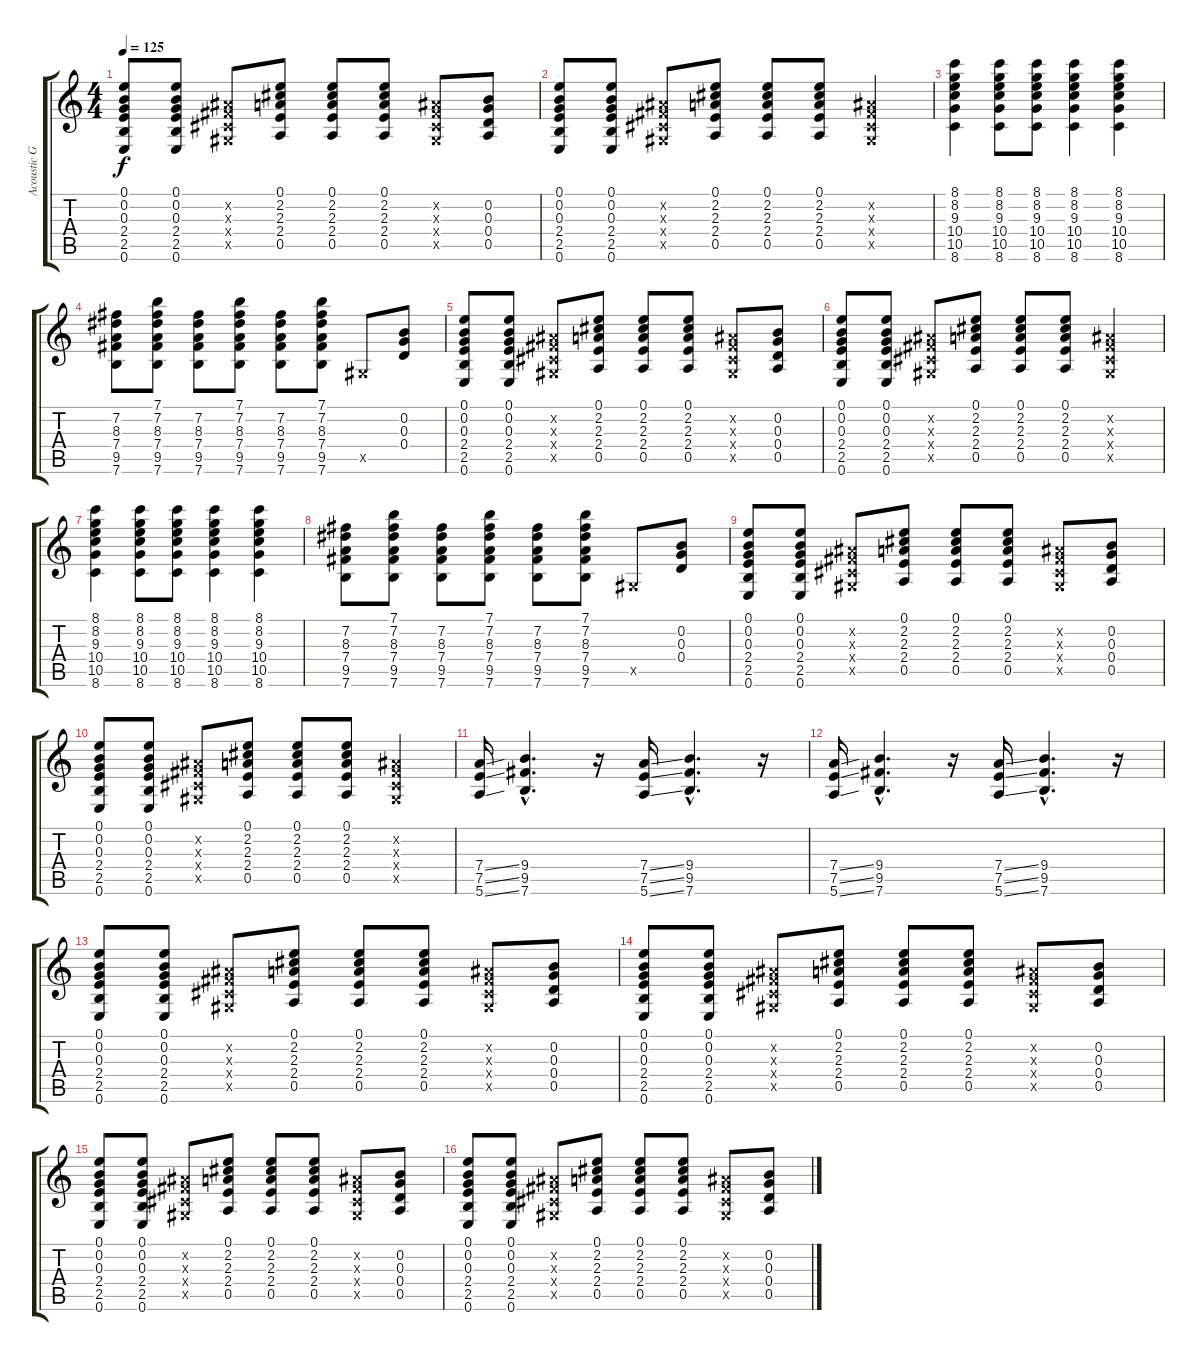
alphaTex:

\track ("Acoustic Guitar" "Acoustic G") {instrument acousticguitarsteel}
\staff {score tabs}
\tuning (E4 B3 G3 D3 A2 E2) {hide}
\ts (4 4)
\tempo 125
\clef g2
\ks c
(0.1 0.2 0.3 2.4 2.5 0.6).8{dy f} (0.1 0.2 0.3 2.4 2.5 0.6).8 (-1.2{x} -1.3{x} -1.4{x} -1.5{x}).8 (0.1 2.2 2.3 2.4 0.5).8 (0.1 2.2 2.3 2.4 0.5).8 (0.1 2.2 2.3 2.4 0.5).8 (-1.2{x} -1.3{x} -1.4{x} -1.5{x}).8 (0.2 0.3 0.4 0.5).8 |
(0.1 0.2 0.3 2.4 2.5 0.6).8 (0.1 0.2 0.3 2.4 2.5 0.6).8 (-1.2{x} -1.3{x} -1.4{x} -1.5{x}).8 (0.1 2.2 2.3 2.4 0.5).8 (0.1 2.2 2.3 2.4 0.5).8 (0.1 2.2 2.3 2.4 0.5).8 (-1.2{x} -1.3{x} -1.4{x} -1.5{x}).4 |
(8.1 8.2 9.3 10.4 10.5 8.6).4 (8.1 8.2 9.3 10.4 10.5 8.6).8 (8.1 8.2 9.3 10.4 10.5 8.6).8 (8.1 8.2 9.3 10.4 10.5 8.6).4 (8.1 8.2 9.3 10.4 10.5 8.6).4 |
(7.2 8.3 7.4 9.5 7.6).8 (7.1 7.2 8.3 7.4 9.5 7.6).8 (7.2 8.3 7.4 9.5 7.6).8 (7.1 7.2 8.3 7.4 9.5 7.6).8 (7.2 8.3 7.4 9.5 7.6).8 (7.1 7.2 8.3 7.4 9.5 7.6).8 -1.5{x}.8 (0.2 0.3 0.4).8 |
(0.1 0.2 0.3 2.4 2.5 0.6).8 (0.1 0.2 0.3 2.4 2.5 0.6).8 (-1.2{x} -1.3{x} -1.4{x} -1.5{x}).8 (0.1 2.2 2.3 2.4 0.5).8 (0.1 2.2 2.3 2.4 0.5).8 (0.1 2.2 2.3 2.4 0.5).8 (-1.2{x} -1.3{x} -1.4{x} -1.5{x}).8 (0.2 0.3 0.4 0.5).8 |
(0.1 0.2 0.3 2.4 2.5 0.6).8 (0.1 0.2 0.3 2.4 2.5 0.6).8 (-1.2{x} -1.3{x} -1.4{x} -1.5{x}).8 (0.1 2.2 2.3 2.4 0.5).8 (0.1 2.2 2.3 2.4 0.5).8 (0.1 2.2 2.3 2.4 0.5).8 (-1.2{x} -1.3{x} -1.4{x} -1.5{x}).4 |
(8.1 8.2 9.3 10.4 10.5 8.6).4 (8.1 8.2 9.3 10.4 10.5 8.6).8 (8.1 8.2 9.3 10.4 10.5 8.6).8 (8.1 8.2 9.3 10.4 10.5 8.6).4 (8.1 8.2 9.3 10.4 10.5 8.6).4 |
(7.2 8.3 7.4 9.5 7.6).8 (7.1 7.2 8.3 7.4 9.5 7.6).8 (7.2 8.3 7.4 9.5 7.6).8 (7.1 7.2 8.3 7.4 9.5 7.6).8 (7.2 8.3 7.4 9.5 7.6).8 (7.1 7.2 8.3 7.4 9.5 7.6).8 -1.5{x}.8 (0.2 0.3 0.4).8 |
(0.1 0.2 0.3 2.4 2.5 0.6).8 (0.1 0.2 0.3 2.4 2.5 0.6).8 (-1.2{x} -1.3{x} -1.4{x} -1.5{x}).8 (0.1 2.2 2.3 2.4 0.5).8 (0.1 2.2 2.3 2.4 0.5).8 (0.1 2.2 2.3 2.4 0.5).8 (-1.2{x} -1.3{x} -1.4{x} -1.5{x}).8 (0.2 0.3 0.4 0.5).8 |
(0.1 0.2 0.3 2.4 2.5 0.6).8 (0.1 0.2 0.3 2.4 2.5 0.6).8 (-1.2{x} -1.3{x} -1.4{x} -1.5{x}).8 (0.1 2.2 2.3 2.4 0.5).8 (0.1 2.2 2.3 2.4 0.5).8 (0.1 2.2 2.3 2.4 0.5).8 (-1.2{x} -1.3{x} -1.4{x} -1.5{x}).4 |
(7.4{ss} 7.5{ss} 5.6{ss}).16 (9.4{hac} 9.5{hac} 7.6{hac}).4{d} r.16 (7.4{ss} 7.5{ss} 5.6{ss}).16 (9.4{hac} 9.5{hac} 7.6{hac}).4{d} r.16 |
(7.4{ss} 7.5{ss} 5.6{ss}).16 (9.4{hac} 9.5{hac} 7.6{hac}).4{d} r.16 (7.4{ss} 7.5{ss} 5.6{ss}).16 (9.4{hac} 9.5{hac} 7.6{hac}).4{d} r.16 |
(0.1 0.2 0.3 2.4 2.5 0.6).8 (0.1 0.2 0.3 2.4 2.5 0.6).8 (-1.2{x} -1.3{x} -1.4{x} -1.5{x}).8 (0.1 2.2 2.3 2.4 0.5).8 (0.1 2.2 2.3 2.4 0.5).8 (0.1 2.2 2.3 2.4 0.5).8 (-1.2{x} -1.3{x} -1.4{x} -1.5{x}).8 (0.2 0.3 0.4 0.5).8 |
(0.1 0.2 0.3 2.4 2.5 0.6).8 (0.1 0.2 0.3 2.4 2.5 0.6).8 (-1.2{x} -1.3{x} -1.4{x} -1.5{x}).8 (0.1 2.2 2.3 2.4 0.5).8 (0.1 2.2 2.3 2.4 0.5).8 (0.1 2.2 2.3 2.4 0.5).8 (-1.2{x} -1.3{x} -1.4{x} -1.5{x}).8 (0.2 0.3 0.4 0.5).8 |
(0.1 0.2 0.3 2.4 2.5 0.6).8 (0.1 0.2 0.3 2.4 2.5 0.6).8 (-1.2{x} -1.3{x} -1.4{x} -1.5{x}).8 (0.1 2.2 2.3 2.4 0.5).8 (0.1 2.2 2.3 2.4 0.5).8 (0.1 2.2 2.3 2.4 0.5).8 (-1.2{x} -1.3{x} -1.4{x} -1.5{x}).8 (0.2 0.3 0.4 0.5).8 |
(0.1 0.2 0.3 2.4 2.5 0.6).8 (0.1 0.2 0.3 2.4 2.5 0.6).8 (-1.2{x} -1.3{x} -1.4{x} -1.5{x}).8 (0.1 2.2 2.3 2.4 0.5).8 (0.1 2.2 2.3 2.4 0.5).8 (0.1 2.2 2.3 2.4 0.5).8 (-1.2{x} -1.3{x} -1.4{x} -1.5{x}).8 (0.2 0.3 0.4 0.5).8
